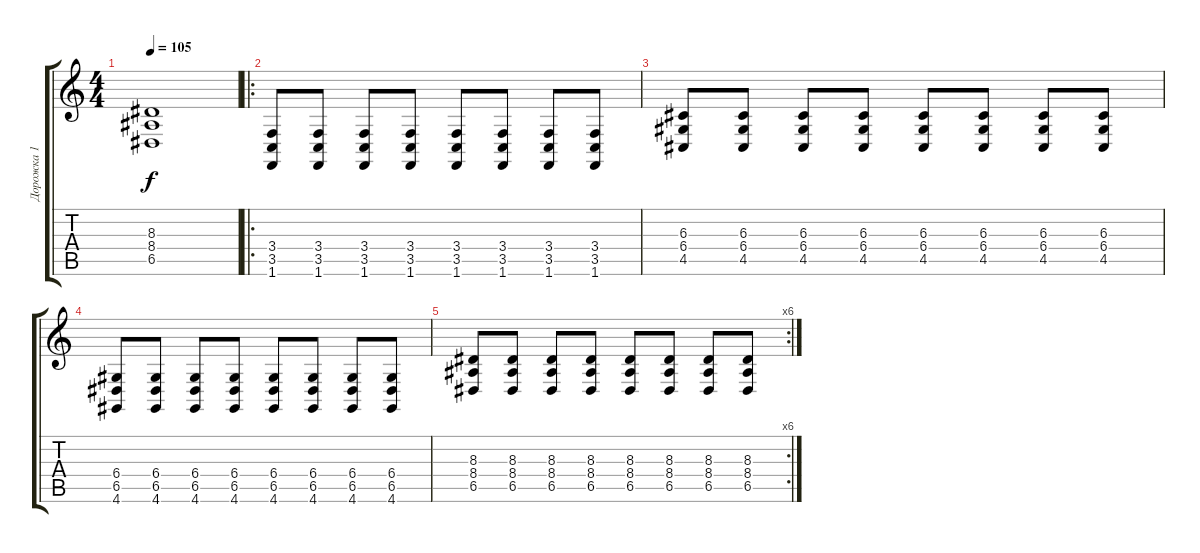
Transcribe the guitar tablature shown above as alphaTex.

\track ("Дорожка 1" "Дорожка 1") {instrument acousticgrandpiano}
\staff {score tabs}
\tuning (E4 B3 G3 D3 A2 E2) {hide}
\ts (4 4)
\tempo 105
\clef g2
\ks c
(8.3 8.4 6.5).1{dy f} |
\ro
(3.4 3.5 1.6).8{instrument overdrivenguitar} (3.4 3.5 1.6).8{instrument overdrivenguitar} (3.4 3.5 1.6).8{instrument overdrivenguitar} (3.4 3.5 1.6).8{instrument overdrivenguitar} (3.4 3.5 1.6).8{instrument overdrivenguitar} (3.4 3.5 1.6).8{instrument overdrivenguitar} (3.4 3.5 1.6).8{instrument overdrivenguitar} (3.4 3.5 1.6).8{instrument overdrivenguitar} |
(6.3 6.4 4.5).8 (6.3 6.4 4.5).8 (6.3 6.4 4.5).8 (6.3 6.4 4.5).8 (6.3 6.4 4.5).8 (6.3 6.4 4.5).8 (6.3 6.4 4.5).8 (6.3 6.4 4.5).8 |
(6.4 6.5 4.6).8 (6.4 6.5 4.6).8 (6.4 6.5 4.6).8 (6.4 6.5 4.6).8 (6.4 6.5 4.6).8 (6.4 6.5 4.6).8 (6.4 6.5 4.6).8 (6.4 6.5 4.6).8 |
\rc 6
(8.3 8.4 6.5).8 (8.3 8.4 6.5).8 (8.3 8.4 6.5).8 (8.3 8.4 6.5).8 (8.3 8.4 6.5).8 (8.3 8.4 6.5).8 (8.3 8.4 6.5).8 (8.3 8.4 6.5).8
